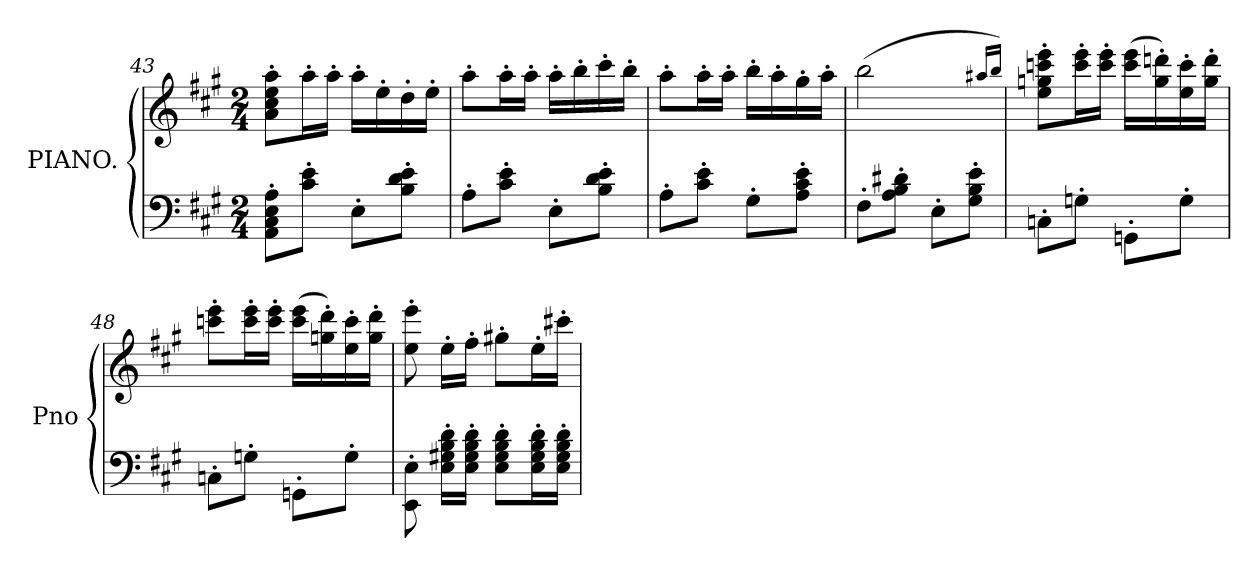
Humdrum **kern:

**kern	**kern
*part1	*part1
*staff2	*staff1
*I"PIANO.	*
*I'Pno	*
*clefF4	*clefG2
*k[f#c#g#]	*k[f#c#g#]
*A:	*A:
*M2/4	*M2/4
=43	=43
8AA\' 8C#\' 8E\' 8A\'L	8a\' 8cc#\' 8ee\' 8aa\'L
8c#\' 8e\'J	16aa'\L
.	16aa'\JJ
8E'\L	16aa'\LL
.	16ee'\
8B\' 8d\' 8e\'J	16dd'\
.	16ee'\JJ
=44	=44
8A'\L	8aa'\L
8c#\' 8e\'J	16aa'\L
.	16aa'\JJ
8E'\L	16aa'\LL
.	16bb'\
8B\' 8d\' 8e\'J	16ccc#'\
.	16bb'\JJ
!!LO:LB:g=z
=45	=45
8A'\L	8aa'\L
8c#\' 8e\'J	16aa'\L
.	16aa'\JJ
8G#'\L	16bb'\LL
.	16aa'\
8A\' 8c#\' 8e\'J	16gg#'\
.	16aa'\JJ
=46	=46
8F#'\L	(2bb\
8A\' 8B\' 8d#X\'J	.
8E'\L	.
8G#\' 8B\' 8e\'J	.
.	16qaa#X/LL
.	16qbb/JJ)
=47	=47
8Cn'\L	8ee\' 8ggn\' 8cccn\' 8eee\'L
8Gn'\J	16ccc\' 16eee\'L
.	16ccc\' 16eee\'JJ
8GGn'\L	(>16ccc\ 16eee\LL
.	16gg\' 16dddn\')
8G'\J	16ee\' 16ccc\'
.	16gg\' 16ddd\'JJ
=48	=48
8Cn'\L	8cccn\' 8eee\'L
8Gn'\J	16ccc\' 16eee\'L
.	16ccc\' 16eee\'JJ
8GGn'\L	(>16ccc\ 16eee\LL
.	16ggn\' 16ddd\')
8G'\J	16ee\' 16ccc\'
.	16gg\' 16ddd\'JJ
=49	=49
8EE\' 8E\'	8ee\' 8eee\'
16E\' 16G#X\' 16B\' 16d\'LL	16ee'\LL
16E\' 16G#\' 16B\' 16d\'JJ	16ff#'\JJ
8E\' 8G#\' 8B\' 8d\'L	8gg#X'\L
16E\' 16G#\' 16B\' 16d\'L	16ee'\L
16E\' 16G#\' 16B\' 16d\'JJ	16ccc#X'\JJ
=	=
*-	*-
